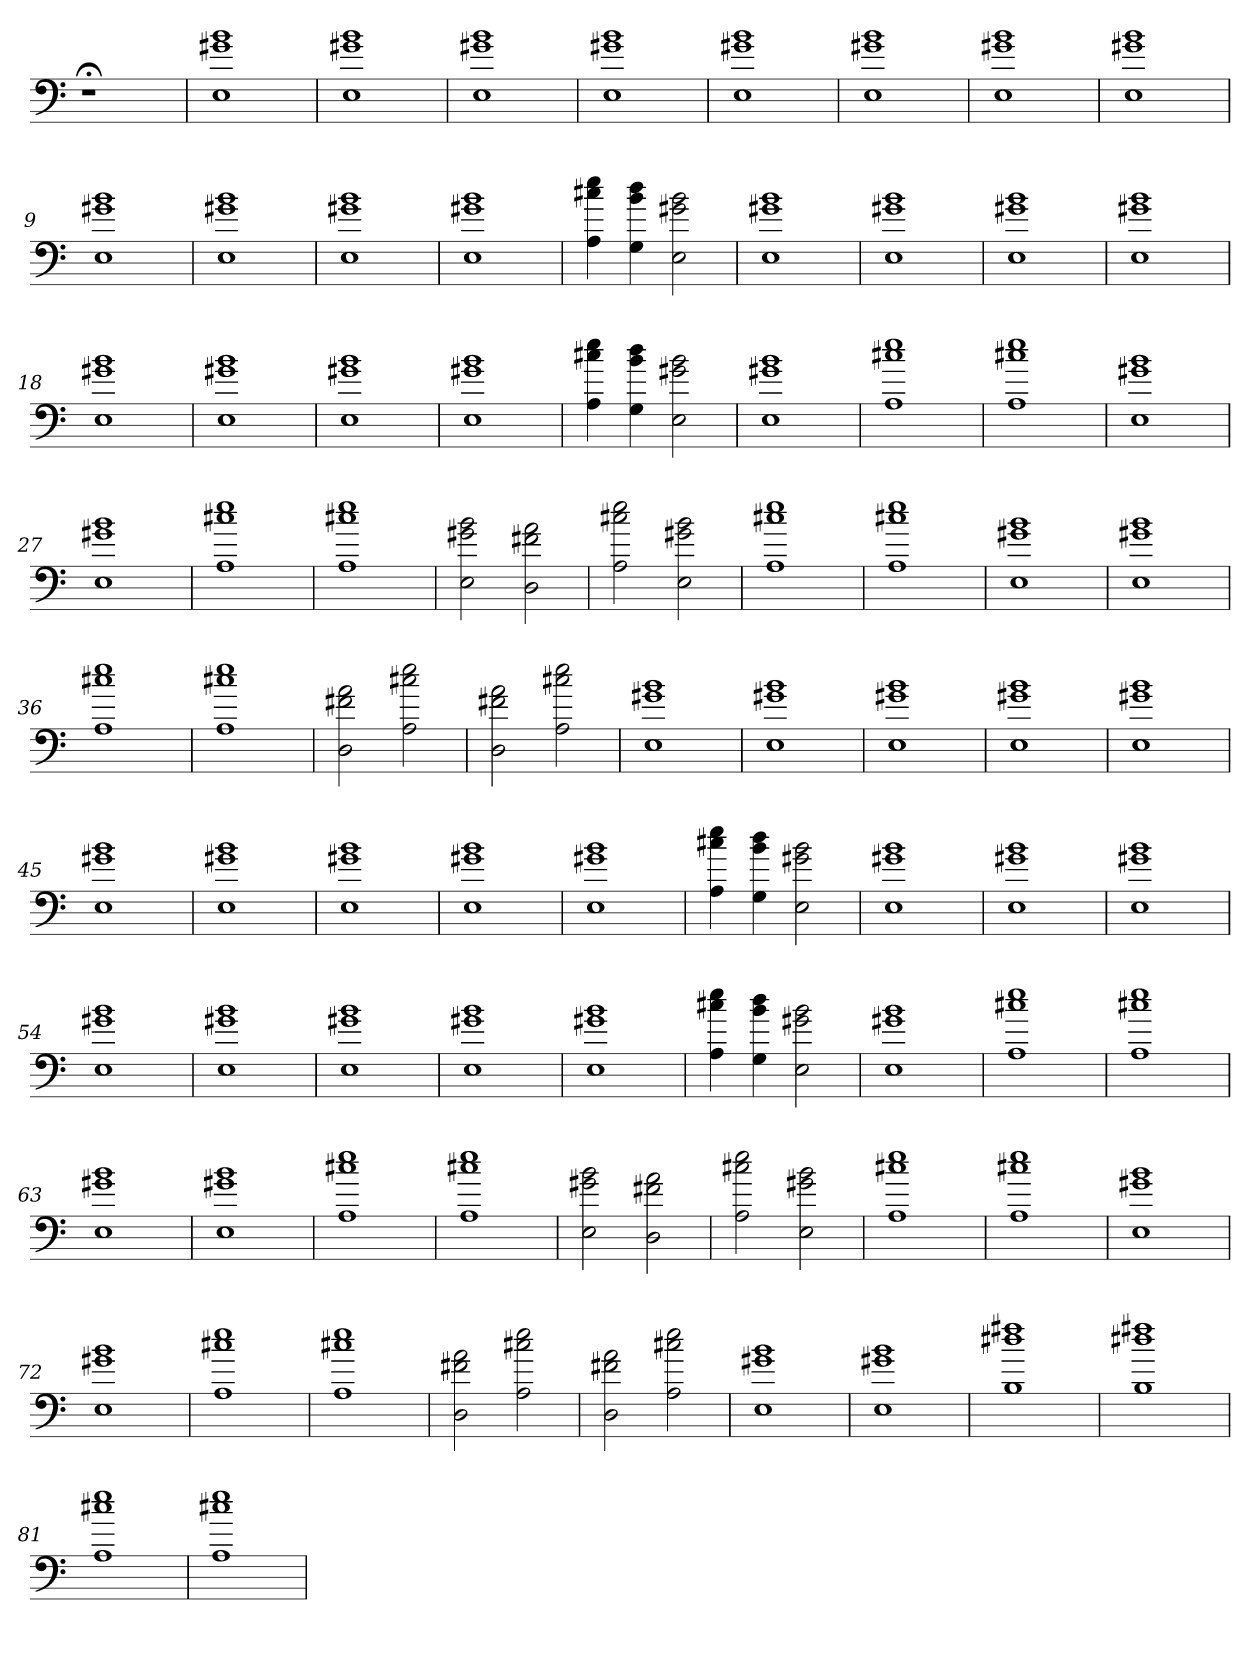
**kern
*part1
*staff1
=
1r;<
=1
1E 1g#X 1b
=2
1E 1g#X 1b
=3
1E 1g#X 1b
=4
1E 1g#X 1b
=5
1E 1g#X 1b
=6
1E 1g#X 1b
=7
1E 1g#X 1b
=8
1E 1g#X 1b
=9
1E 1g#X 1b
=10
1E 1g#X 1b
=11
1E 1g#X 1b
=12
1E 1g#X 1b
=13
4A 4cc#X 4ee
4G 4b 4dd
2E 2g#X 2b
=14
1E 1g#X 1b
=15
1E 1g#X 1b
=16
1E 1g#X 1b
=17
1E 1g#X 1b
=18
1E 1g#X 1b
=19
1E 1g#X 1b
=20
1E 1g#X 1b
=21
1E 1g#X 1b
=22
4A 4cc#X 4ee
4G 4b 4dd
2E 2g#X 2b
=23
1E 1g#X 1b
=24
1A 1cc#X 1ee
=25
1A 1cc#X 1ee
=26
1E 1g#X 1b
=27
1E 1g#X 1b
=28
1A 1cc#X 1ee
=29
1A 1cc#X 1ee
=30
2E 2g#X 2b
2D 2f#X 2a
=31
2A 2cc#X 2ee
2E 2g#X 2b
=32
1A 1cc#X 1ee
=33
1A 1cc#X 1ee
=34
1E 1g#X 1b
=35
1E 1g#X 1b
=36
1A 1cc#X 1ee
=37
1A 1cc#X 1ee
=38
2D 2f#X 2a
2A 2cc#X 2ee
=39
2D 2f#X 2a
2A 2cc#X 2ee
=40
1E 1g#X 1b
=41
1E 1g#X 1b
=42
1E 1g#X 1b
=43
1E 1g#X 1b
=44
1E 1g#X 1b
=45
1E 1g#X 1b
=46
1E 1g#X 1b
=47
1E 1g#X 1b
=48
1E 1g#X 1b
=49
1E 1g#X 1b
=50
4A 4cc#X 4ee
4G 4b 4dd
2E 2g#X 2b
=51
1E 1g#X 1b
=52
1E 1g#X 1b
=53
1E 1g#X 1b
=54
1E 1g#X 1b
=55
1E 1g#X 1b
=56
1E 1g#X 1b
=57
1E 1g#X 1b
=58
1E 1g#X 1b
=59
4A 4cc#X 4ee
4G 4b 4dd
2E 2g#X 2b
=60
1E 1g#X 1b
=61
1A 1cc#X 1ee
=62
1A 1cc#X 1ee
=63
1E 1g#X 1b
=64
1E 1g#X 1b
=65
1A 1cc#X 1ee
=66
1A 1cc#X 1ee
=67
2E 2g#X 2b
2D 2f#X 2a
=68
2A 2cc#X 2ee
2E 2g#X 2b
=69
1A 1cc#X 1ee
=70
1A 1cc#X 1ee
=71
1E 1g#X 1b
=72
1E 1g#X 1b
=73
1A 1cc#X 1ee
=74
1A 1cc#X 1ee
=75
2D 2f#X 2a
2A 2cc#X 2ee
=76
2D 2f#X 2a
2A 2cc#X 2ee
=77
1E 1g#X 1b
=78
1E 1g#X 1b
=79
1B 1dd#X 1ff#X
=80
1B 1dd#X 1ff#X
=81
1A 1cc#X 1ee
=82
1A 1cc#X 1ee
=
*-
